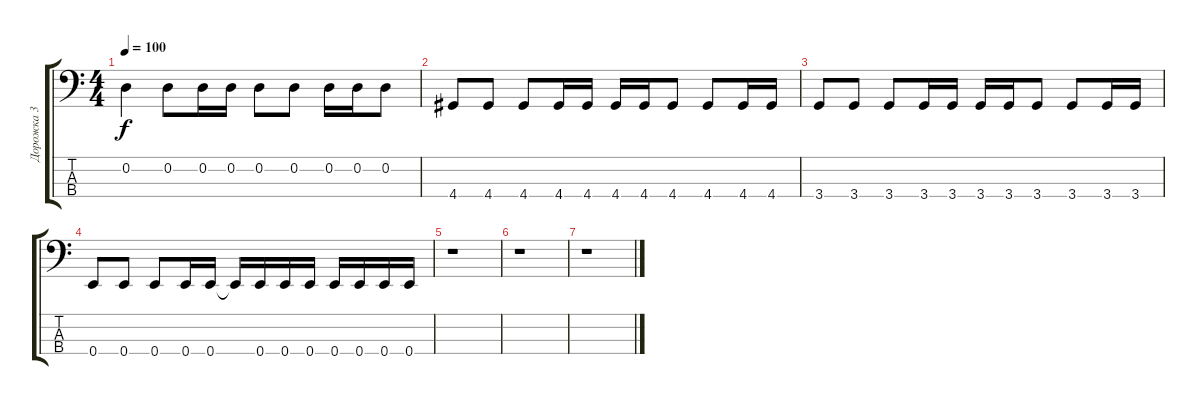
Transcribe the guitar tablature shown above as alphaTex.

\track ("Дорожка 3" "Дорожка 3") {instrument electricbasspick}
\staff {score tabs}
\tuning (G2 D2 A1 E1) {hide}
\ts (4 4)
\tempo 100
\clef f4
\ks c
0.2.4{dy f} 0.2.8 0.2.16 0.2.16 0.2.8 0.2.8 0.2.16 0.2.16 0.2.8 |
4.4.8 4.4.8 4.4.8 4.4.16 4.4.16 4.4.16 4.4.16 4.4.8 4.4.8 4.4.16 4.4.16 |
3.4.8 3.4.8 3.4.8 3.4.16 3.4.16 3.4.16 3.4.16 3.4.8 3.4.8 3.4.16 3.4.16 |
0.4.8 0.4.8 0.4.8 0.4.16 0.4.16 0.4{t}.16 0.4.16 0.4.16 0.4.16 0.4.16 0.4.16 0.4.16 0.4.16 |
r.1 |
r.1 |
r.1
